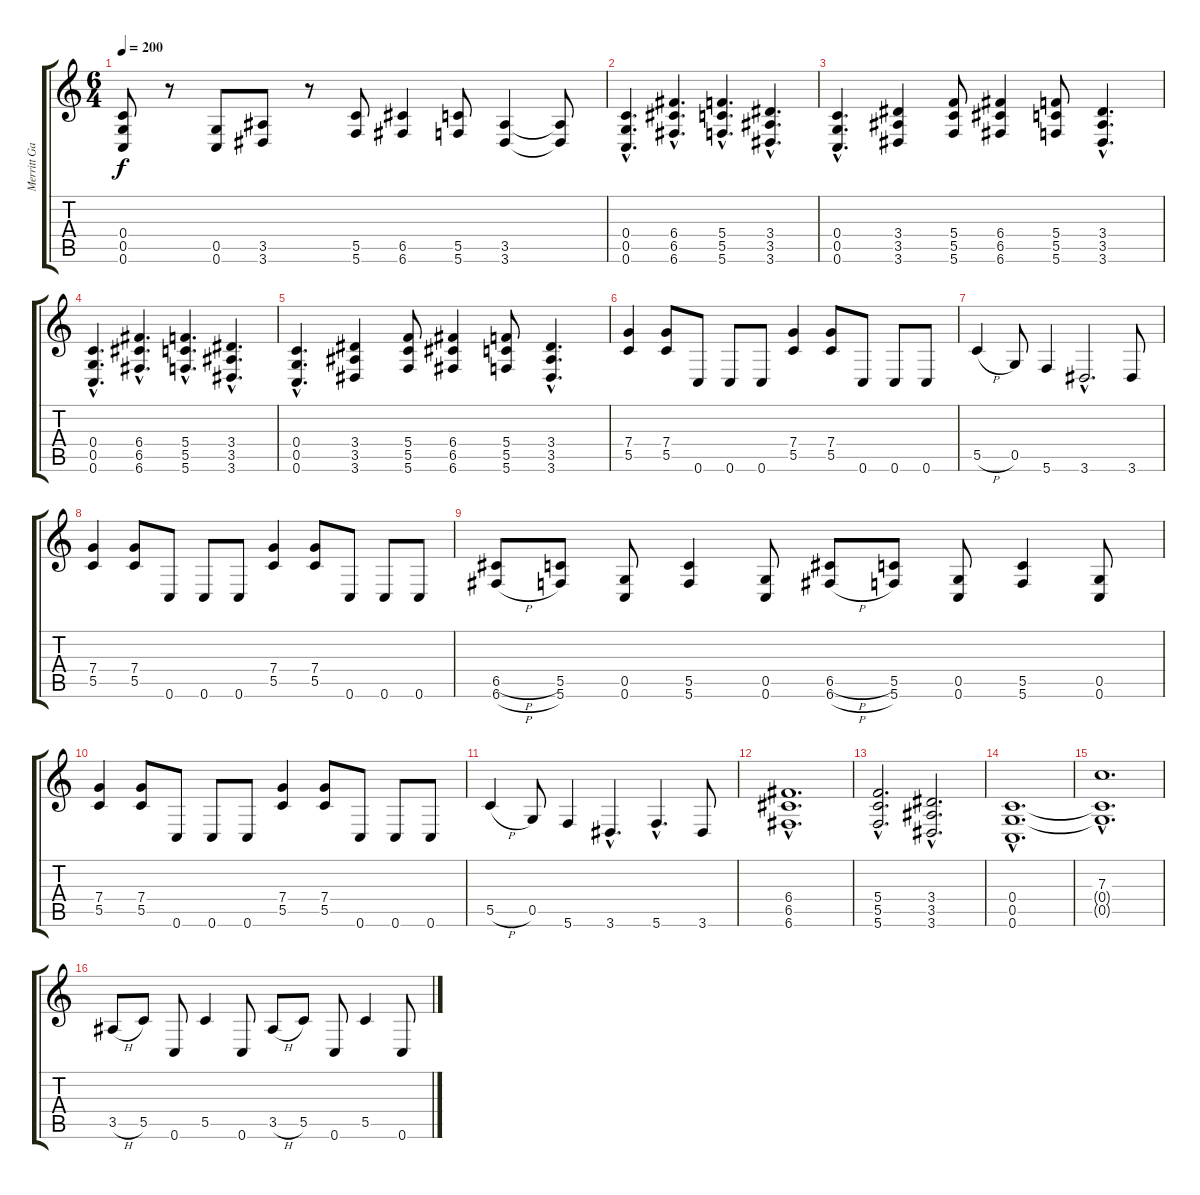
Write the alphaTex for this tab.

\track ("Merritt Gant - guitar" "Merritt Ga") {instrument distortionguitar}
\staff {score tabs}
\tuning (D4 A3 F3 C3 G2 C2) {hide}
\ts (6 4)
\tempo 200
\clef g2
\ks c
(0.4 0.5 0.6).8{dy f} r.8 (0.5 0.6).8 (3.5 3.6).8 r.8 (5.5 5.6).8 (6.5 6.6).4 (5.5 5.6).8 (3.5 3.6).4 (3.5{t} 3.6{t}).8 |
(0.4{hac} 0.5{hac} 0.6{hac}).4{d} (6.4{hac} 6.5{hac} 6.6{hac}).4{d} (5.4{hac} 5.5{hac} 5.6{hac}).4{d} (3.4{hac} 3.5{hac} 3.6{hac}).4{d} |
(0.4{hac} 0.5{hac} 0.6{hac}).4{d} (3.4 3.5 3.6).4 (5.4 5.5 5.6).8 (6.4 6.5 6.6).4 (5.4 5.5 5.6).8 (3.4{hac} 3.5{hac} 3.6{hac}).4{d} |
(0.4{hac} 0.5{hac} 0.6{hac}).4{d} (6.4{hac} 6.5{hac} 6.6{hac}).4{d} (5.4{hac} 5.5{hac} 5.6{hac}).4{d} (3.4{hac} 3.5{hac} 3.6{hac}).4{d} |
(0.4{hac} 0.5{hac} 0.6{hac}).4{d} (3.4 3.5 3.6).4 (5.4 5.5 5.6).8 (6.4 6.5 6.6).4 (5.4 5.5 5.6).8 (3.4{hac} 3.5{hac} 3.6{hac}).4{d} |
(7.4 5.5).4 (7.4 5.5).8 0.6.8 0.6.8 0.6.8 (7.4 5.5).4 (7.4 5.5).8 0.6.8 0.6.8 0.6.8 |
5.5{h}.4 0.5.8 5.6.4 3.6{hac}.2{d} 3.6.8 |
(7.4 5.5).4 (7.4 5.5).8 0.6.8 0.6.8 0.6.8 (7.4 5.5).4 (7.4 5.5).8 0.6.8 0.6.8 0.6.8 |
(6.5{h} 6.6{h}).8 (5.5 5.6).8 (0.5 0.6).8 (5.5 5.6).4 (0.5 0.6).8 (6.5{h} 6.6{h}).8 (5.5 5.6).8 (0.5 0.6).8 (5.5 5.6).4 (0.5 0.6).8 |
(7.4 5.5).4 (7.4 5.5).8 0.6.8 0.6.8 0.6.8 (7.4 5.5).4 (7.4 5.5).8 0.6.8 0.6.8 0.6.8 |
5.5{h}.4 0.5.8 5.6.4 3.6{hac}.4{d} 5.6{hac}.4{d} 3.6.8 |
(6.4{hac} 6.5{hac} 6.6{hac}).1{d} |
(5.4{hac} 5.5{hac} 5.6{hac}).2{d} (3.4{hac} 3.5{hac} 3.6{hac}).2{d} |
(0.4{hac} 0.5{hac} 0.6{hac}).1{d} |
(7.3{hac} 0.4{hac t} 0.5{hac t}).1{d} |
3.5{h}.8 5.5.8 0.6.8 5.5.4 0.6.8 3.5{h}.8 5.5.8 0.6.8 5.5.4 0.6.8
